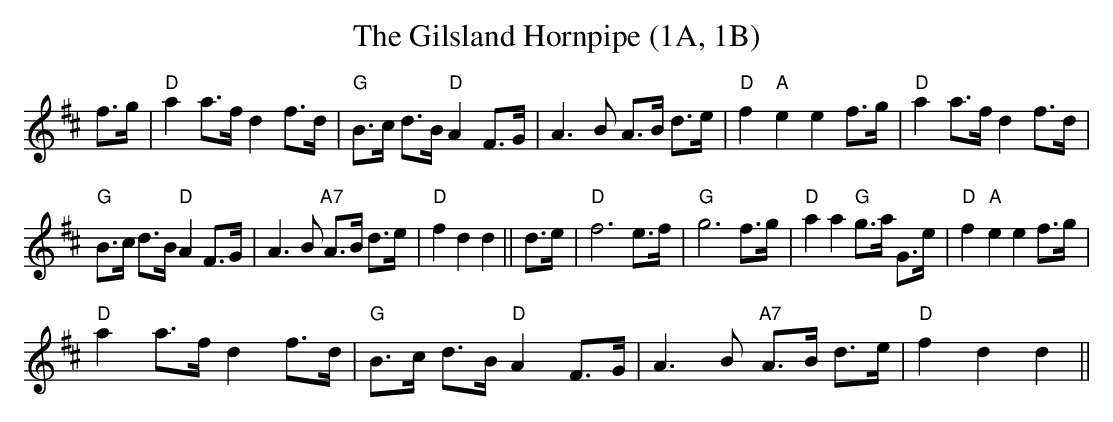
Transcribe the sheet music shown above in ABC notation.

X:1
T: The Gilsland Hornpipe (1A, 1B)
K:D
f>g|\
"D"a2 a>f d2 f>d|"G"B>c d>B "D"A2 F>G|A3B A>B d>e|"D"f2 "A"e2 e2 f>g|\
"D"a2 a>f d2 f>d|
"G"B>c d>B "D"A2 F>G|A3B "A7"A>B d>e|"D"f2 d2 d2 ||\
d>e|\
"D"f6 e>f|"G"g6 f>g|"D"a2 a2 "G"g>a G>e|"D"f2 "A"e2 e2 f>g|
"D"a2 a>f d2 f>d|"G"B>c d>B "D"A2 F>G|A3B "A7"A>B d>e|"D"f2 d2 d2 ||
